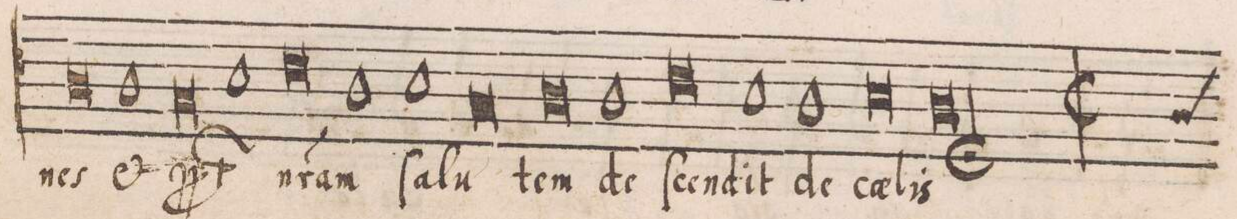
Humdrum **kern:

**kern	**text
*I"TENOR	*
*clefC4	*
*k[]	*
*met(C|)	*
*M3/1	*
0A\	-nes
1A\	e(t)
=49-	=49-
0G/	p(ro)p-
1B\	-t(er)
=50-	=50-
0c\	n(ost)-
1A\	-ram
=51-	=51-
1B\	ſa-
*col	*
0G/	-lu-
*Xcol	*
=52-	=52-
0A\	-tem
1A\	de-
=53-	=53-
0c\	-ſcen-
1B\	-dit
=54-	=54-
1A\	de
0B\	c(ae)-
=55-	=55-
*custos:A	*
0.A\;<	-lis
=56-	=56-
*M2/1	*
*met(C|)	*
*mmet(c|)	*
*-	*-
